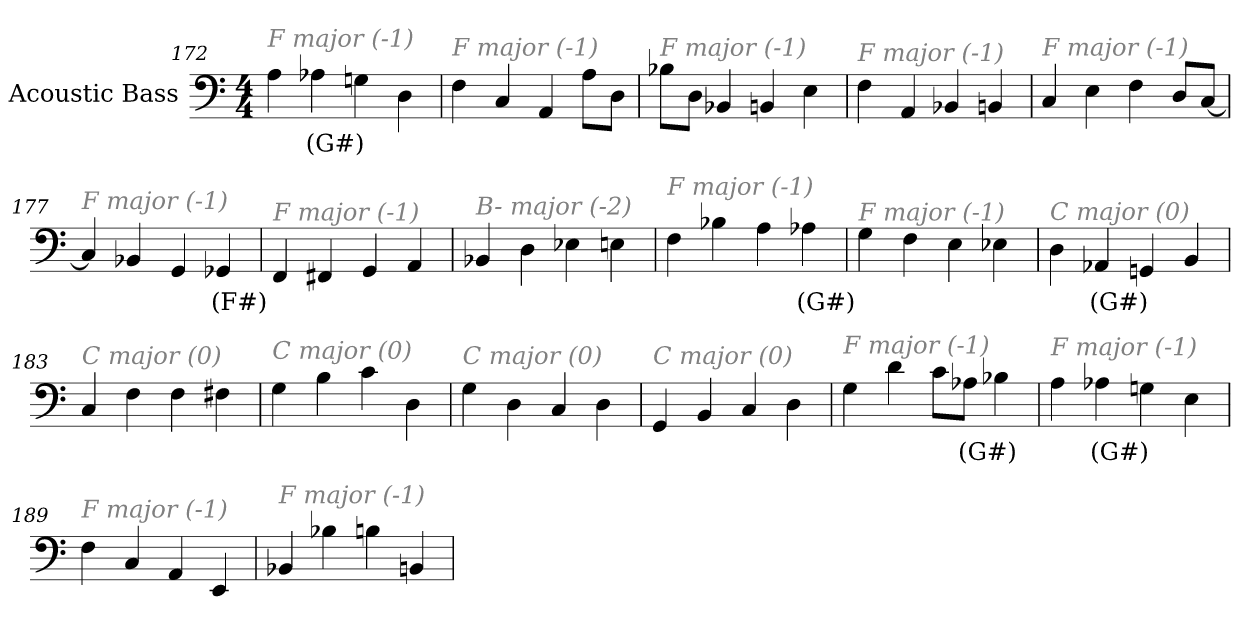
**kern	**text
*part1	*part1
*staff1	*staff1
*I"Acoustic Bass	*
*clefF4	*
*ITrd7c12	*
*k[]	*
*C:	*
*M4/4	*
=172	=172
!LO:TX:i:color=#808080:t=F major (-1)	!
4AA	.
4AA-Xi	(G#)
4GGn	.
4DD	.
=173	=173
!LO:TX:i:color=#808080:t=F major (-1)	!
4FF	.
4CC	.
4AAA	.
8AAL	.
8DDJ	.
=174	=174
!LO:TX:i:color=#808080:t=F major (-1)	!
8BB-XL	.
8DDJ	.
4BBB-X	.
4BBBn	.
4EE	.
=175	=175
!LO:TX:i:color=#808080:t=F major (-1)	!
4FF	.
4AAA	.
4BBB-X	.
4BBBn	.
=176	=176
!LO:TX:i:color=#808080:t=F major (-1)	!
4CC	.
4EE	.
4FF	.
8DDL	.
[8CCJ	.
=177	=177
!LO:TX:i:color=#808080:t=F major (-1)	!
4CC]	.
4BBB-X	.
4GGG	.
4GGG-Xi	(F#)
=178	=178
!LO:TX:i:color=#808080:t=F major (-1)	!
4FFF	.
4FFF#X	.
4GGG	.
4AAA	.
=179	=179
!LO:TX:i:color=#808080:t=B- major (-2)	!
4BBB-X	.
4DD	.
4EE-X	.
4EEn	.
=180	=180
!LO:TX:i:color=#808080:t=F major (-1)	!
4FF	.
4BB-X	.
4AA	.
4AA-Xi	(G#)
=181	=181
!LO:TX:i:color=#808080:t=F major (-1)	!
4GG	.
4FF	.
4EE	.
4EE-X	.
=182	=182
!LO:TX:i:color=#808080:t=C major (0)	!
4DD	.
4AAA-Xi	(G#)
4GGGn	.
4BBB	.
=183	=183
!LO:TX:i:color=#808080:t=C major (0)	!
4CC	.
4FF	.
4FF	.
4FF#X	.
=184	=184
!LO:TX:i:color=#808080:t=C major (0)	!
4GG	.
4BB	.
4C	.
4DD	.
=185	=185
!LO:TX:i:color=#808080:t=C major (0)	!
4GG	.
4DD	.
4CC	.
4DD	.
=186	=186
!LO:TX:i:color=#808080:t=C major (0)	!
4GGG	.
4BBB	.
4CC	.
4DD	.
=187	=187
!LO:TX:i:color=#808080:t=F major (-1)	!
4GG	.
4D	.
8CL	.
8AA-XiJ	(G#)
4BB-X	.
=188	=188
!LO:TX:i:color=#808080:t=F major (-1)	!
4AA	.
4AA-Xi	(G#)
4GGn	.
4EE	.
=189	=189
!LO:TX:i:color=#808080:t=F major (-1)	!
4FF	.
4CC	.
4AAA	.
4EEE	.
=190	=190
!LO:TX:i:color=#808080:t=F major (-1)	!
4BBB-X	.
4BB-X	.
4BBn	.
4BBBn	.
=	=
*-	*-
